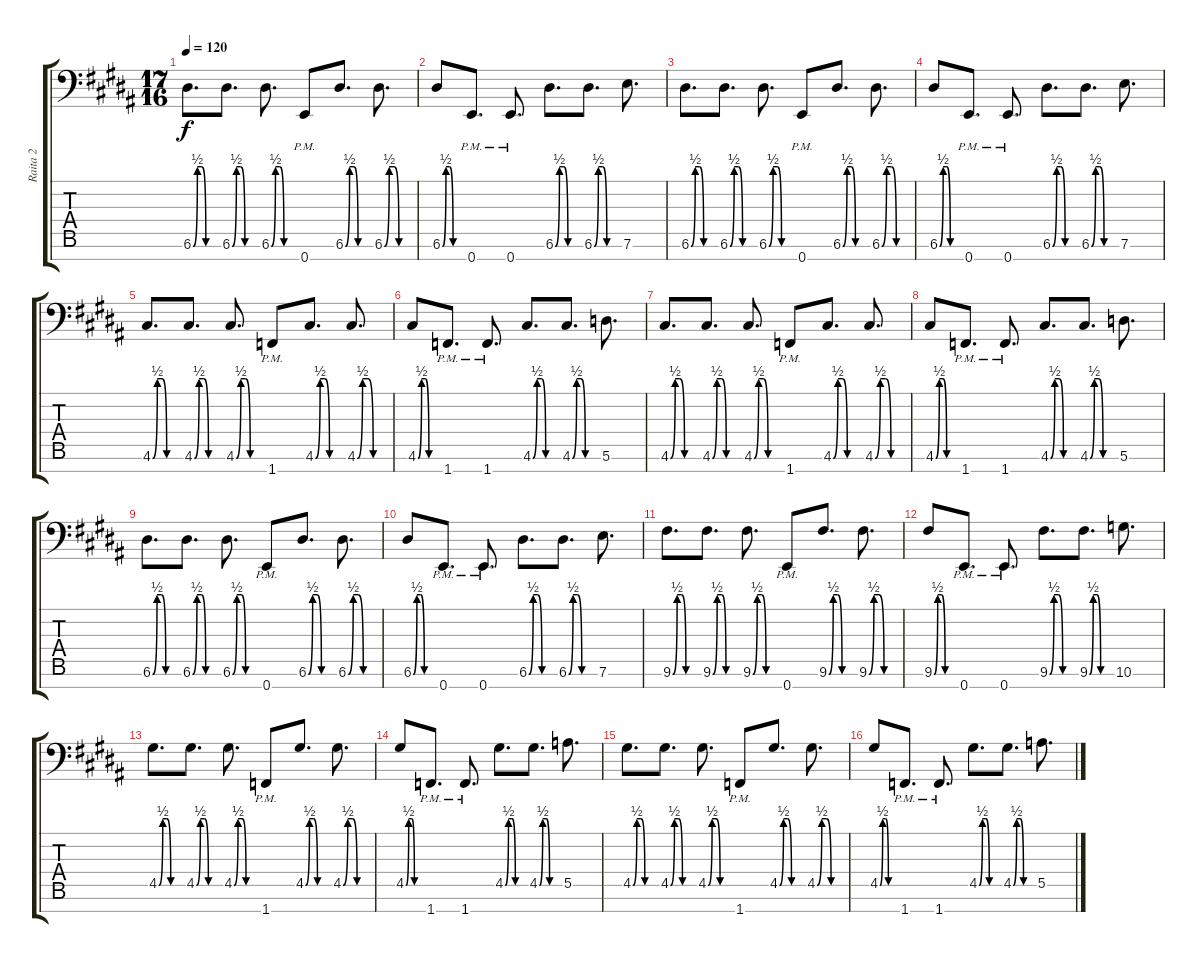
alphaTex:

\track ("Raita 2" "Raita 2") {instrument overdrivenguitar}
\staff {score tabs}
\tuning (B3 G3 D3 A2 E2 A1 E1) {hide}
\ts (17 16)
\tempo 120
\clef f4
\ks g#minor
6.6{be (custom 0 0 10 2 20 2 30 0 60 0)}.8{d dy f} 6.6{be (custom 0 0 10 2 20 2 30 0 60 0)}.8{d} 6.6{be (custom 0 0 10 2 20 2 30 0 60 0)}.8{d} 0.7{pm}.8 6.6{be (custom 0 0 10 2 20 2 30 0 60 0)}.8{d} 6.6{be (custom 0 0 10 2 20 2 30 0 60 0)}.8{d} |
6.6{be (custom 0 0 10 2 20 2 30 0 60 0)}.8 0.7{pm}.8{d} 0.7{pm}.8{d} 6.6{be (custom 0 0 10 2 20 2 30 0 60 0)}.8{d} 6.6{be (custom 0 0 10 2 20 2 30 0 60 0)}.8{d} 7.6.8{d} |
6.6{be (custom 0 0 10 2 20 2 30 0 60 0)}.8{d} 6.6{be (custom 0 0 10 2 20 2 30 0 60 0)}.8{d} 6.6{be (custom 0 0 10 2 20 2 30 0 60 0)}.8{d} 0.7{pm}.8 6.6{be (custom 0 0 10 2 20 2 30 0 60 0)}.8{d} 6.6{be (custom 0 0 10 2 20 2 30 0 60 0)}.8{d} |
6.6{be (custom 0 0 10 2 20 2 30 0 60 0)}.8 0.7{pm}.8{d} 0.7{pm}.8{d} 6.6{be (custom 0 0 10 2 20 2 30 0 60 0)}.8{d} 6.6{be (custom 0 0 10 2 20 2 30 0 60 0)}.8{d} 7.6.8{d} |
4.6{be (custom 0 0 10 2 20 2 30 0 60 0)}.8{d} 4.6{be (custom 0 0 10 2 20 2 30 0 60 0)}.8{d} 4.6{be (custom 0 0 10 2 20 2 30 0 60 0)}.8{d} 1.7{pm}.8 4.6{be (custom 0 0 10 2 20 2 30 0 60 0)}.8{d} 4.6{be (custom 0 0 10 2 20 2 30 0 60 0)}.8{d} |
4.6{be (custom 0 0 10 2 20 2 30 0 60 0)}.8 1.7{pm}.8{d} 1.7{pm}.8{d} 4.6{be (custom 0 0 10 2 20 2 30 0 60 0)}.8{d} 4.6{be (custom 0 0 10 2 20 2 30 0 60 0)}.8{d} 5.6.8{d} |
4.6{be (custom 0 0 10 2 20 2 30 0 60 0)}.8{d} 4.6{be (custom 0 0 10 2 20 2 30 0 60 0)}.8{d} 4.6{be (custom 0 0 10 2 20 2 30 0 60 0)}.8{d} 1.7{pm}.8 4.6{be (custom 0 0 10 2 20 2 30 0 60 0)}.8{d} 4.6{be (custom 0 0 10 2 20 2 30 0 60 0)}.8{d} |
4.6{be (custom 0 0 10 2 20 2 30 0 60 0)}.8 1.7{pm}.8{d} 1.7{pm}.8{d} 4.6{be (custom 0 0 10 2 20 2 30 0 60 0)}.8{d} 4.6{be (custom 0 0 10 2 20 2 30 0 60 0)}.8{d} 5.6.8{d} |
6.6{be (custom 0 0 10 2 20 2 30 0 60 0)}.8{d} 6.6{be (custom 0 0 10 2 20 2 30 0 60 0)}.8{d} 6.6{be (custom 0 0 10 2 20 2 30 0 60 0)}.8{d} 0.7{pm}.8 6.6{be (custom 0 0 10 2 20 2 30 0 60 0)}.8{d} 6.6{be (custom 0 0 10 2 20 2 30 0 60 0)}.8{d} |
6.6{be (custom 0 0 10 2 20 2 30 0 60 0)}.8 0.7{pm}.8{d} 0.7{pm}.8{d} 6.6{be (custom 0 0 10 2 20 2 30 0 60 0)}.8{d} 6.6{be (custom 0 0 10 2 20 2 30 0 60 0)}.8{d} 7.6.8{d} |
9.6{be (custom 0 0 10 2 20 2 30 0 60 0)}.8{d} 9.6{be (custom 0 0 10 2 20 2 30 0 60 0)}.8{d} 9.6{be (custom 0 0 10 2 20 2 30 0 60 0)}.8{d} 0.7{pm}.8 9.6{be (custom 0 0 10 2 20 2 30 0 60 0)}.8{d} 9.6{be (custom 0 0 10 2 20 2 30 0 60 0)}.8{d} |
9.6{be (custom 0 0 10 2 20 2 30 0 60 0)}.8 0.7{pm}.8{d} 0.7{pm}.8{d} 9.6{be (custom 0 0 10 2 20 2 30 0 60 0)}.8{d} 9.6{be (custom 0 0 10 2 20 2 30 0 60 0)}.8{d} 10.6.8{d} |
4.5{be (custom 0 0 10 2 20 2 30 0 60 0)}.8{d} 4.5{be (custom 0 0 10 2 20 2 30 0 60 0)}.8{d} 4.5{be (custom 0 0 10 2 20 2 30 0 60 0)}.8{d} 1.7{pm}.8 4.5{be (custom 0 0 10 2 20 2 30 0 60 0)}.8{d} 4.5{be (custom 0 0 10 2 20 2 30 0 60 0)}.8{d} |
4.5{be (custom 0 0 10 2 20 2 30 0 60 0)}.8 1.7{pm}.8{d} 1.7{pm}.8{d} 4.5{be (custom 0 0 10 2 20 2 30 0 60 0)}.8{d} 4.5{be (custom 0 0 10 2 20 2 30 0 60 0)}.8{d} 5.5.8{d} |
4.5{be (custom 0 0 10 2 20 2 30 0 60 0)}.8{d} 4.5{be (custom 0 0 10 2 20 2 30 0 60 0)}.8{d} 4.5{be (custom 0 0 10 2 20 2 30 0 60 0)}.8{d} 1.7{pm}.8 4.5{be (custom 0 0 10 2 20 2 30 0 60 0)}.8{d} 4.5{be (custom 0 0 10 2 20 2 30 0 60 0)}.8{d} |
4.5{be (custom 0 0 10 2 20 2 30 0 60 0)}.8 1.7{pm}.8{d} 1.7{pm}.8{d} 4.5{be (custom 0 0 10 2 20 2 30 0 60 0)}.8{d} 4.5{be (custom 0 0 10 2 20 2 30 0 60 0)}.8{d} 5.5.8{d}
